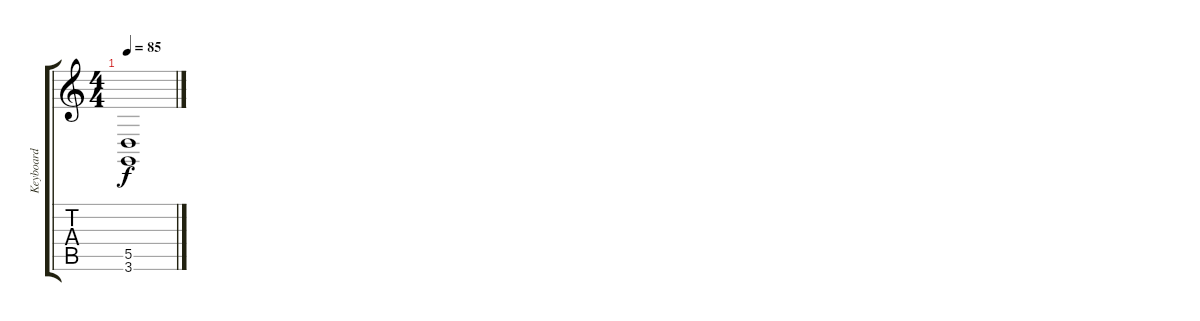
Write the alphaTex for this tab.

\track ("Keyboard" "Keyboard") {instrument lead2sawtooth}
\staff {score tabs}
\tuning (E4 B3 G3 D3 A2 E2) {hide}
\ts (4 4)
\tempo 85
\clef g2
\ks c
(5.5 3.6).1{dy f}
